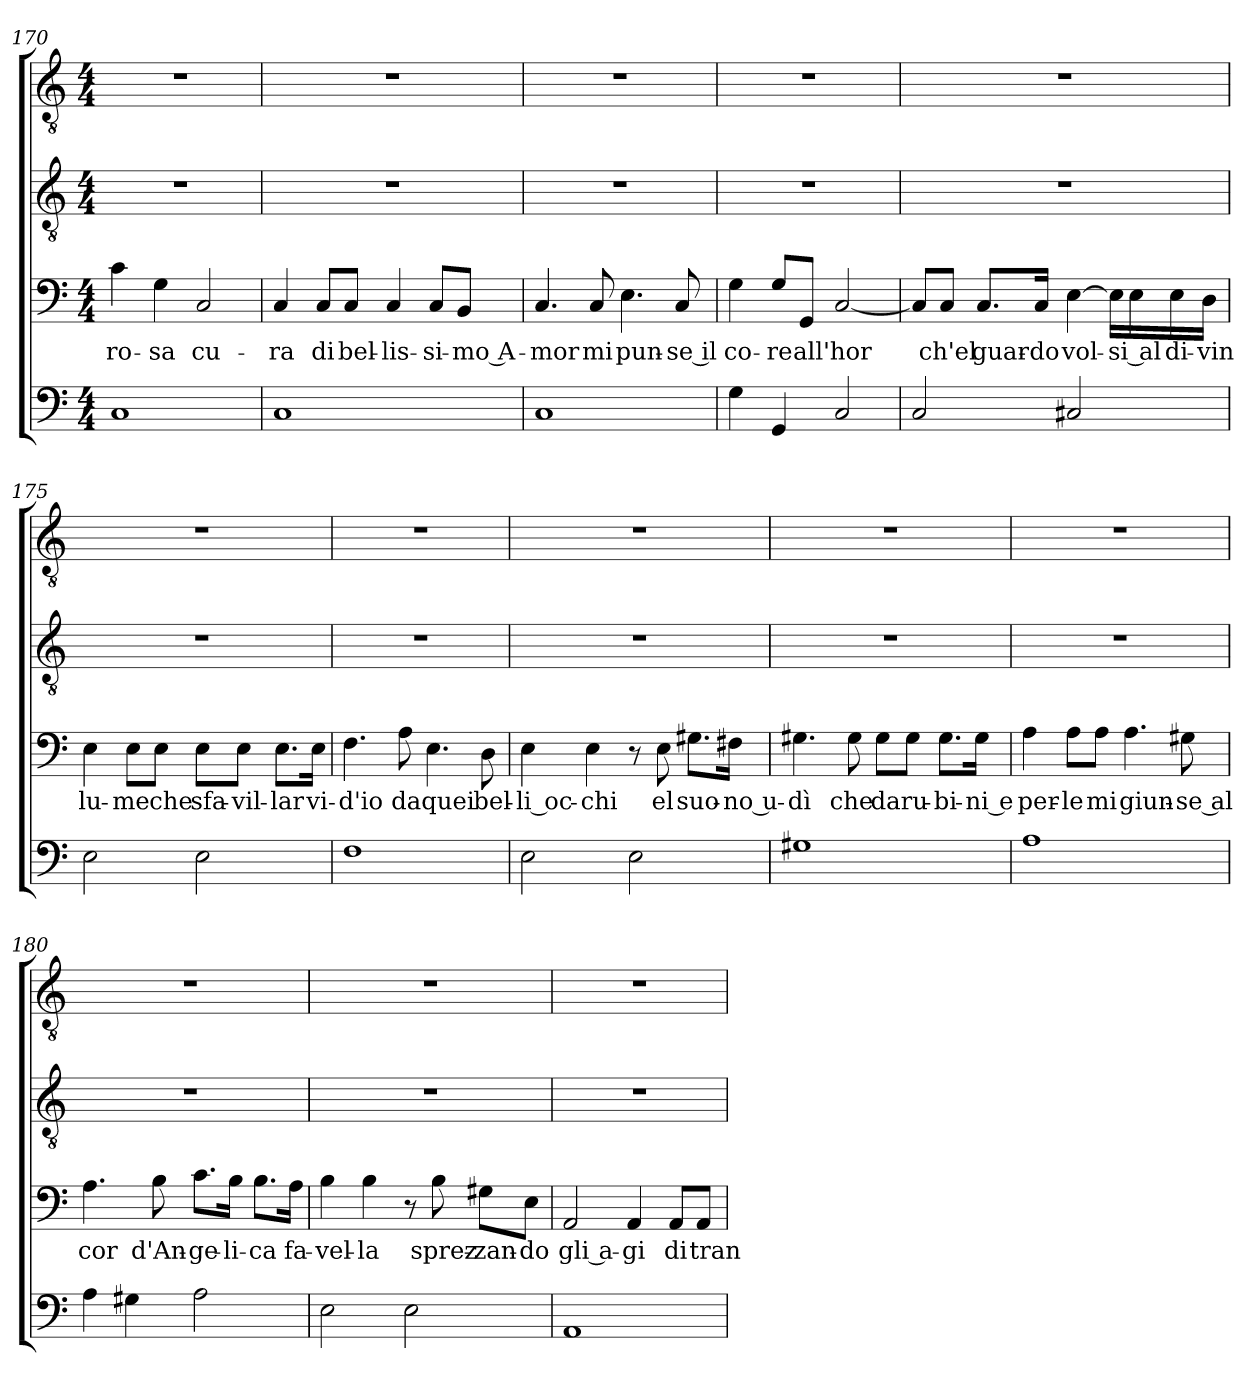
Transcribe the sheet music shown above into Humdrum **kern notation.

**kern	**kern	**text	**kern	**kern
*part4	*part3	*part3	*part2	*part1
*staff4	*staff3	*staff3	*staff2	*staff1
!!LO:LB:g=z
*clefF4	*clefF4	*	*clefGv2	*clefGv2
*k[]	*k[]	*	*k[]	*k[]
*C:	*C:	*	*C:	*C:
*M4/4	*M4/4	*	*M4/4	*M4/4
=170	=170	=170	=170	=170
!	!	!LO:LY:b	!	!
1C	4c\	-ro-	1r	1r
!	!	!LO:LY:b	!	!
.	4G\	-sa	.	.
!	!	!LO:LY:b	!	!
.	2C/	cu-	.	.
=171	=171	=171	=171	=171
!	!	!LO:LY:b	!	!
1C	4C/	-ra	1r	1r
!	!	!LO:LY:b	!	!
.	8C/L	di	.	.
!	!	!LO:LY:b	!	!
.	8C/J	bel-	.	.
!	!	!LO:LY:b	!	!
.	4C/	-lis-	.	.
!	!	!LO:LY:b	!	!
.	8C/L	-si-	.	.
!	!	!LO:LY:b	!	!
.	8BB/J	-mo A-	.	.
=172	=172	=172	=172	=172
!	!	!LO:LY:b	!	!
1C	4.C/	-mor	1r	1r
!	!	!LO:LY:b	!	!
.	8C/	mi	.	.
!	!	!LO:LY:b	!	!
.	4.E\	pun-	.	.
!	!	!LO:LY:b	!	!
.	8C/	-se il	.	.
=173	=173	=173	=173	=173
!	!	!LO:LY:b	!	!
4G\	4G\	co-	1r	1r
!	!	!LO:LY:b	!	!
4GG/	8G/L	-re	.	.
!	!	!LO:LY:b	!	!
.	8GG/J	all'	.	.
!	!	!LO:LY:b	!	!
2C/	[2C/	hor	.	.
=174	=174	=174	=174	=174
2C/	8C/L]	.	1r	1r
!	!	!LO:LY:b	!	!
.	8C/J	ch'el	.	.
!	!	!LO:LY:b	!	!
.	8.C/L	guar-	.	.
!	!	!LO:LY:b	!	!
.	16C/Jk	-do	.	.
!	!	!LO:LY:b	!	!
2C#X/	[4E\	vol-	.	.
.	16E\LL]	.	.	.
!	!	!LO:LY:b	!	!
.	16E\	-si al	.	.
!	!	!LO:LY:b	!	!
.	16E\	di-	.	.
!	!	!LO:LY:b	!	!
.	16D\JJ	-vin	.	.
!!LO:LB:g=z
=175	=175	=175	=175	=175
!	!	!LO:LY:b	!	!
2E\	4E\	lu-	1r	1r
!	!	!LO:LY:b	!	!
.	8E\L	-me	.	.
!	!	!LO:LY:b	!	!
.	8E\J	che	.	.
!	!	!LO:LY:b	!	!
2E\	8E\L	sfa-	.	.
!	!	!LO:LY:b	!	!
.	8E\J	-vil-	.	.
!	!	!LO:LY:b	!	!
.	8.E\L	-lar	.	.
!	!	!LO:LY:b	!	!
.	16E\Jk	vi-	.	.
=176	=176	=176	=176	=176
!	!	!LO:LY:b	!	!
1F	4.F\	-d'io	1r	1r
!	!	!LO:LY:b	!	!
.	8A\	da	.	.
!	!	!LO:LY:b	!	!
.	4.E\	quei	.	.
!	!	!LO:LY:b	!	!
.	8D\	bel-	.	.
=177	=177	=177	=177	=177
!	!	!LO:LY:b	!	!
2E\	4E\	-li oc-	1r	1r
!	!	!LO:LY:b	!	!
.	4E\	-chi	.	.
2E\	8r	.	.	.
!	!	!LO:LY:b	!	!
.	8E\	el	.	.
!	!	!LO:LY:b	!	!
.	8.G#X\L	suo-	.	.
!	!	!LO:LY:b	!	!
.	16F#X\Jk	-no u-	.	.
=178	=178	=178	=178	=178
!	!	!LO:LY:b	!	!
1G#X	4.G#X\	-dì	1r	1r
!	!	!LO:LY:b	!	!
.	8G#\	che	.	.
!	!	!LO:LY:b	!	!
.	8G#\L	da	.	.
!	!	!LO:LY:b	!	!
.	8G#\J	ru-	.	.
!	!	!LO:LY:b	!	!
.	8.G#\L	-bi-	.	.
!	!	!LO:LY:b	!	!
.	16G#\Jk	-ni e	.	.
!!LO:PB:g=z
=179	=179	=179	=179	=179
!	!	!LO:LY:b	!	!
1A	4A\	per-	1r	1r
!	!	!LO:LY:b	!	!
.	8A\L	-le	.	.
!	!	!LO:LY:b	!	!
.	8A\J	mi	.	.
!	!	!LO:LY:b	!	!
.	4.A\	giun-	.	.
!	!	!LO:LY:b	!	!
.	8G#X\	-se al	.	.
=180	=180	=180	=180	=180
!	!	!LO:LY:b	!	!
4A\	4.A\	cor	1r	1r
4G#X\	.	.	.	.
!	!	!LO:LY:b	!	!
.	8B\	d'An-	.	.
!	!	!LO:LY:b	!	!
2A\	8.c\L	-ge-	.	.
!	!	!LO:LY:b	!	!
.	16B\Jk	-li-	.	.
!	!	!LO:LY:b	!	!
.	8.B\L	-ca	.	.
!	!	!LO:LY:b	!	!
.	16A\Jk	fa-	.	.
=181	=181	=181	=181	=181
!	!	!LO:LY:b	!	!
2E\	4B\	-vel-	1r	1r
!	!	!LO:LY:b	!	!
.	4B\	-la	.	.
2E\	8r	.	.	.
!	!	!LO:LY:b	!	!
.	8B\	sprez-	.	.
!	!	!LO:LY:b	!	!
.	8G#X\L	-zan-	.	.
!	!	!LO:LY:b	!	!
.	8E\J	-do	.	.
=182	=182	=182	=182	=182
!	!	!LO:LY:b	!	!
1AA	2AA/	gli a-	1r	1r
!	!	!LO:LY:b	!	!
.	4AA/	-gi	.	.
!	!	!LO:LY:b	!	!
.	8AA/L	di	.	.
!	!	!LO:LY:b	!	!
.	8AA/J	tran-	.	.
=	=	=	=	=
*-	*-	*-	*-	*-
